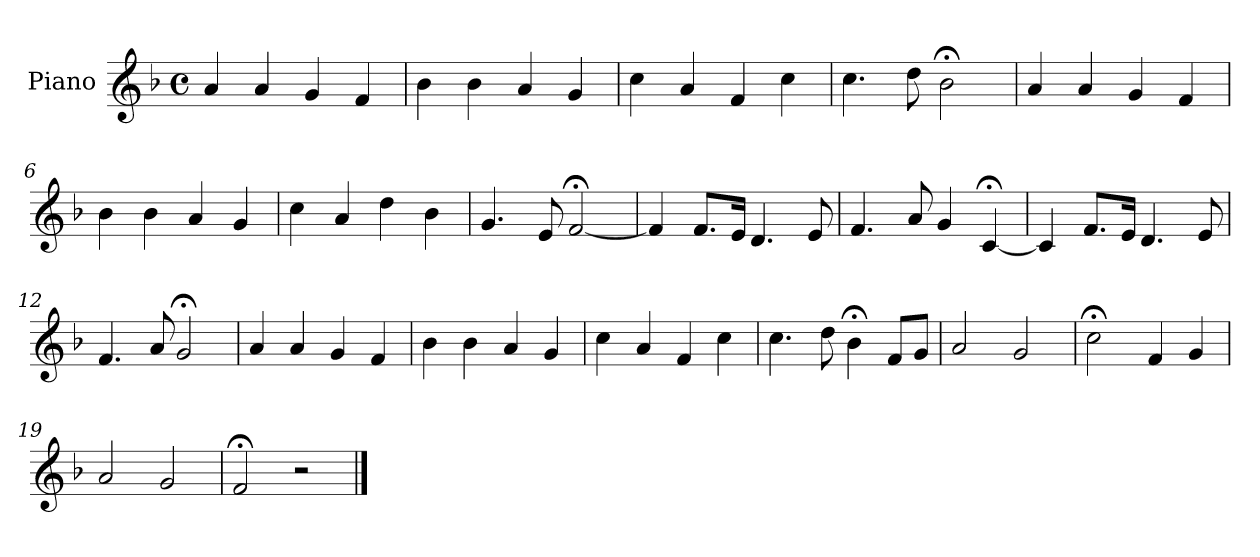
**kern
*part1
*staff1
*I"Piano
*I'Pno.
*clefG2
*k[b-]
*M4/4
*met(c)
=1
4a/
4a/
4g/
4f/
=2
4b-\
4b-\
4a/
4g/
=3
4cc\
4a/
4f/
4cc\
=4
4.cc\
8dd\
2b-;<\
=5
4a/
4a/
4g/
4f/
=6
4b-\
4b-\
4a/
4g/
=7
4cc\
4a/
4dd\
4b-\
=8
4.g/
8e/
[2f;</
=9
4f/]
8.f/L
16e/Jk
4.d/
8e/
!!LO:LB:g=z
=10
4.f/
8a/
4g/
[4c;</
=11
4c/]
8.f/L
16e/Jk
4.d/
8e/
=12
4.f/
8a/
2g;</
=13
4a/
4a/
4g/
4f/
=14
4b-\
4b-\
4a/
4g/
=15
4cc\
4a/
4f/
4cc\
=16
4.cc\
8dd\
4b-;<\
8f/L
8g/J
=17
2a/
2g/
=18
2cc;<\
4f/
4g/
=19
2a/
2g/
!!LO:LB:g=z
=20
2f;</
2r
==
*-
